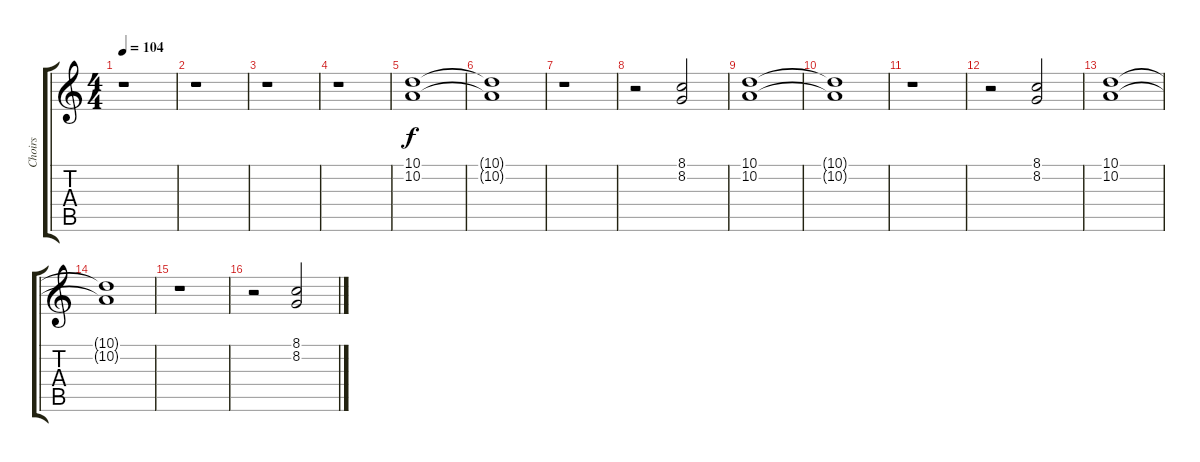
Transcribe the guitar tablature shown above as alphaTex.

\track ("Choirs" "Choirs") {instrument choiraahs}
\staff {score tabs}
\tuning (E4 B3 G3 D3 A2 E2) {hide}
\ts (4 4)
\tempo 104
\clef g2
\ks c
r.1{dy f} |
r.1 |
r.1 |
r.1 |
(10.1 10.2).1 |
(10.1{t} 10.2{t}).1 |
r.1 |
r.2 (8.1 8.2).2 |
(10.1 10.2).1 |
(10.1{t} 10.2{t}).1 |
r.1 |
r.2 (8.1 8.2).2 |
(10.1 10.2).1 |
(10.1{t} 10.2{t}).1 |
r.1 |
r.2 (8.1 8.2).2
